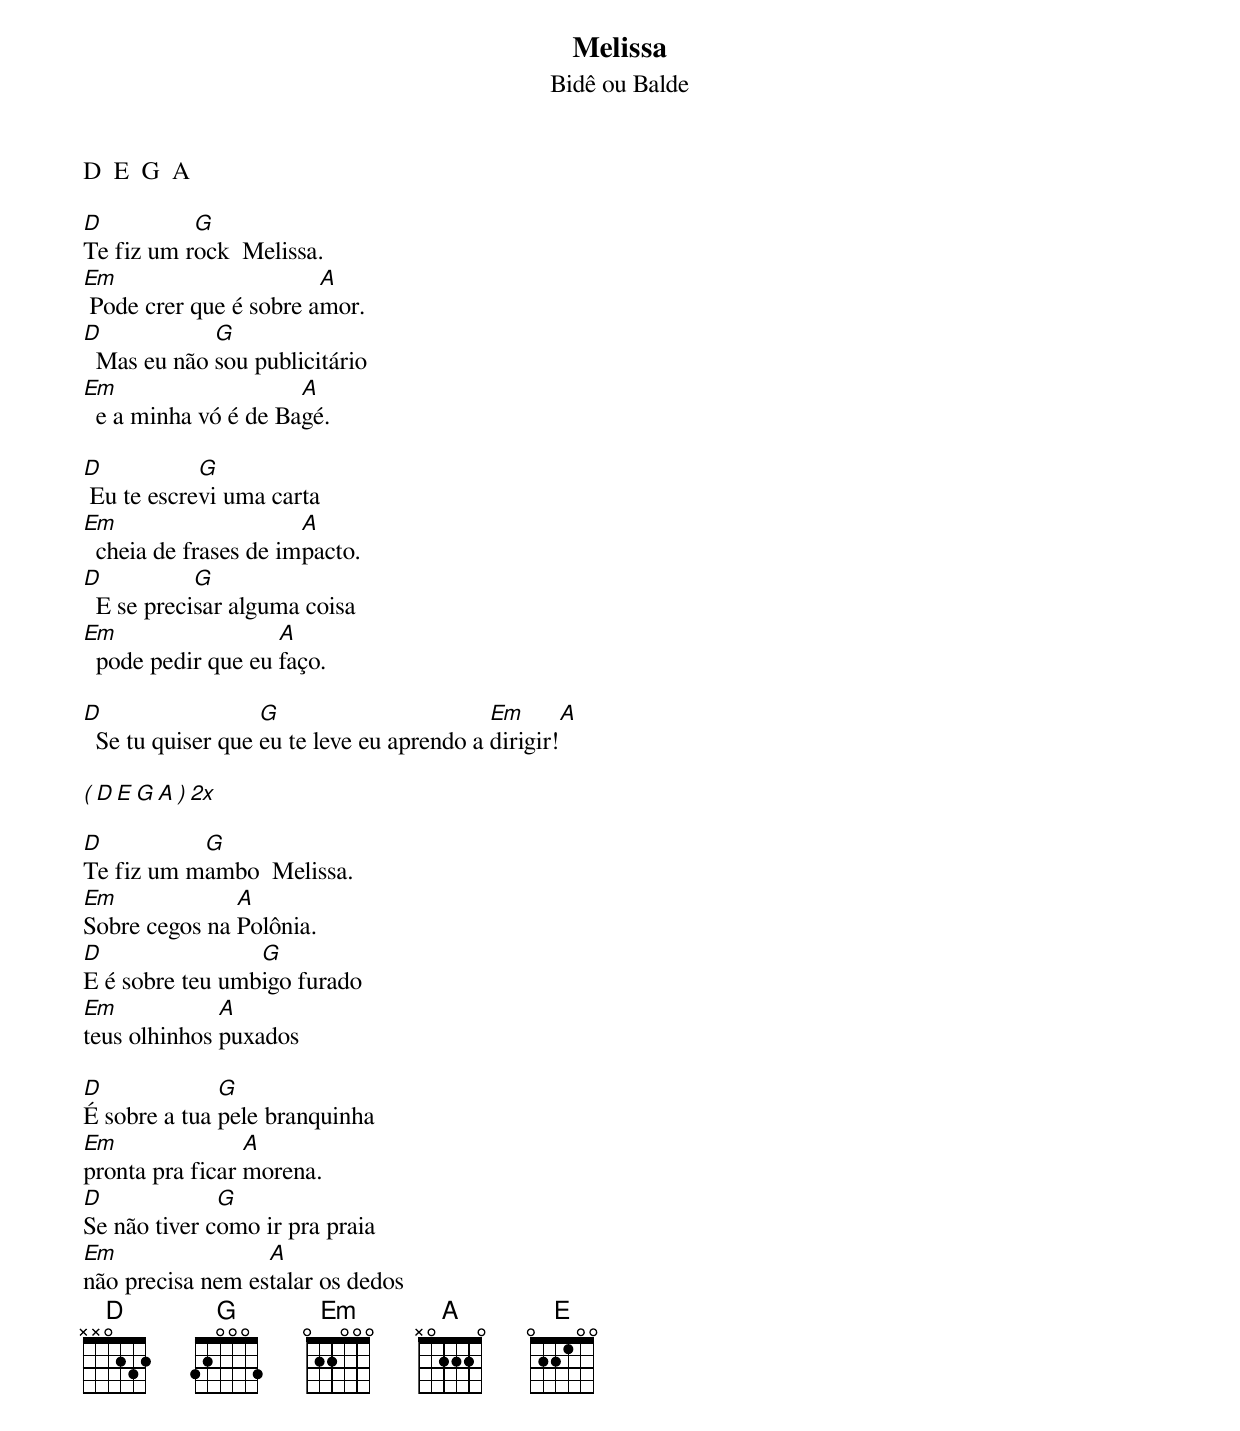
Melissa
Bidê ou Balde

D  E  G  A

D          G
Te fiz um rock  Melissa.
Em                      A
 Pode crer que é sobre amor.
D            G
  Mas eu não sou publicitário
Em                    A
  e a minha vó é de Bagé.

D           G
 Eu te escrevi uma carta
Em                     A
  cheia de frases de impacto.
D           G
  E se precisar alguma coisa
Em                  A
  pode pedir que eu faço.

D                  G                       Em       A
  Se tu quiser que eu te leve eu aprendo a dirigir!

( D E G A ) 2x

D          G
Te fiz um mambo  Melissa.
Em             A
Sobre cegos na Polônia.
D                G
E é sobre teu umbigo furado
Em            A
teus olhinhos puxados

D             G
É sobre a tua pele branquinha
Em               A
pronta pra ficar morena.
D             G
Se não tiver como ir pra praia
Em                A
não precisa nem estalar os dedos
